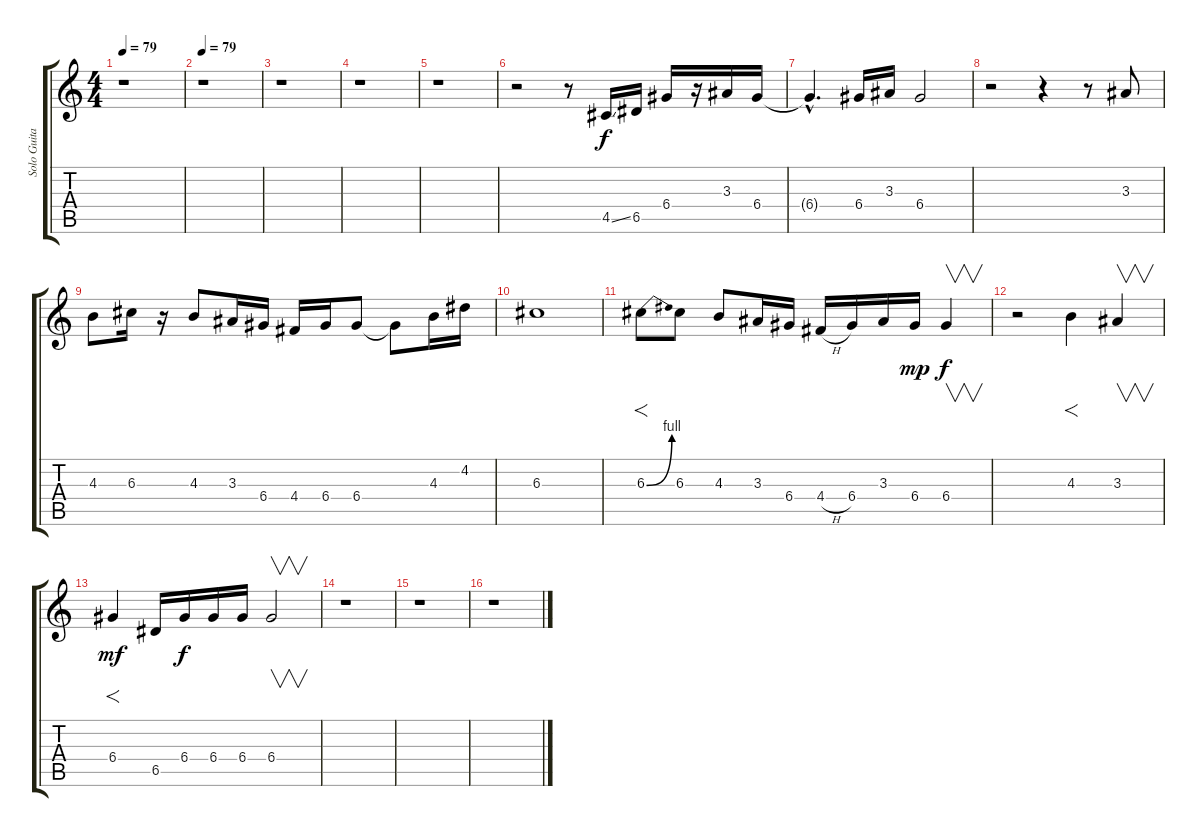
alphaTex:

\track ("Solo Guitar" "Solo Guita") {instrument distortionguitar}
\staff {score tabs}
\tuning (E4 B3 G3 D3 A2 E2) {hide}
\ts (4 4)
\tempo 79
\clef g2
\ks c
r.1{dy f instrument distortionguitar} |
\tempo 79
r.1 |
r.1 |
r.1 |
r.1 |
r.2 r.8 4.5{ss}.16 6.5.16 6.4.16 r.16 3.3.16 6.4.16 |
6.4{hac t}.4{d} 6.4.16 3.3.16 6.4.2 |
r.2 r.4 r.8 3.3.8 |
4.3.8 6.3.16 r.16 4.3.8 3.3.16 6.4.16 4.4.16 6.4.16 6.4.8 6.4{t}.8 4.3.16 4.2.16 |
6.3.1 |
6.3{be (bend 0 0 60 4)}.8{f} 6.3.8 4.3.8 3.3.16 6.4.16 4.4{h}.16 6.4.16 3.3.16 6.4.16{dy mp} 6.4.4{v dy f} |
r.2 4.3.4{f} 3.3.4{v} |
6.4.4{f dy mf} 6.5.16 6.4.16{dy f} 6.4.16 6.4.16 6.4.2{v} |
r.1 |
r.1 |
r.1
